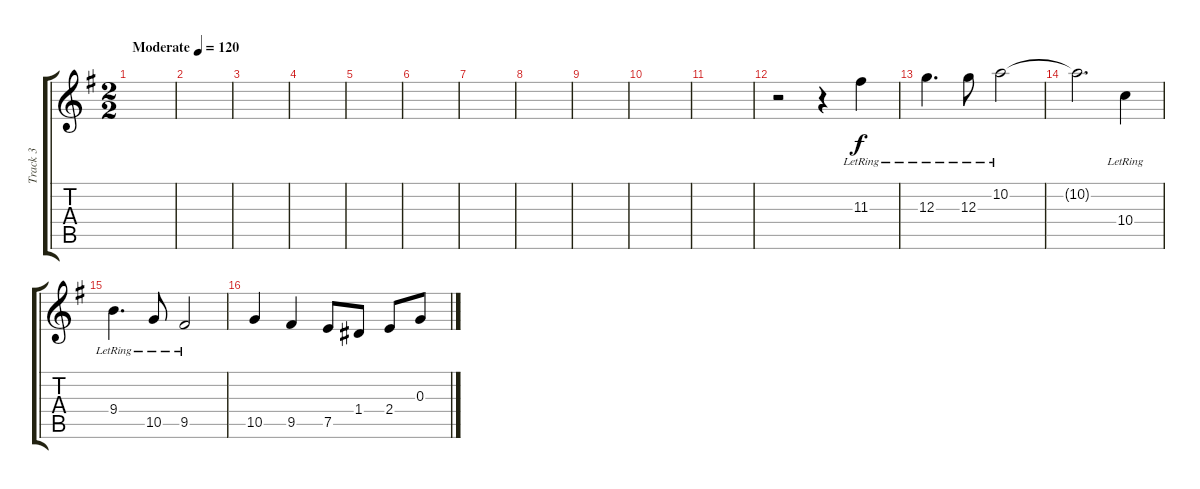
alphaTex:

\track ("Track 3" "Track 3") {instrument acousticguitarnylon}
\staff {score tabs}
\tuning (E4 B3 G3 D3 A2 E2) {hide}
\ts (2 2)
\tempo (120 "Moderate")
\clef g2
\ks eminor
|
|
|
|
|
|
|
|
|
|
|
r.2 r.4 11.3{lr}.4 |
12.3{lr}.4{d} 12.3{lr}.8 10.2{lr}.2 |
10.2{t}.2{d} 10.4{lr}.4 |
9.4{lr}.4{d} 10.5{lr}.8 9.5{lr}.2 |
10.5.4 9.5.4 7.5.8 1.4.8 2.4.8 0.3.8
